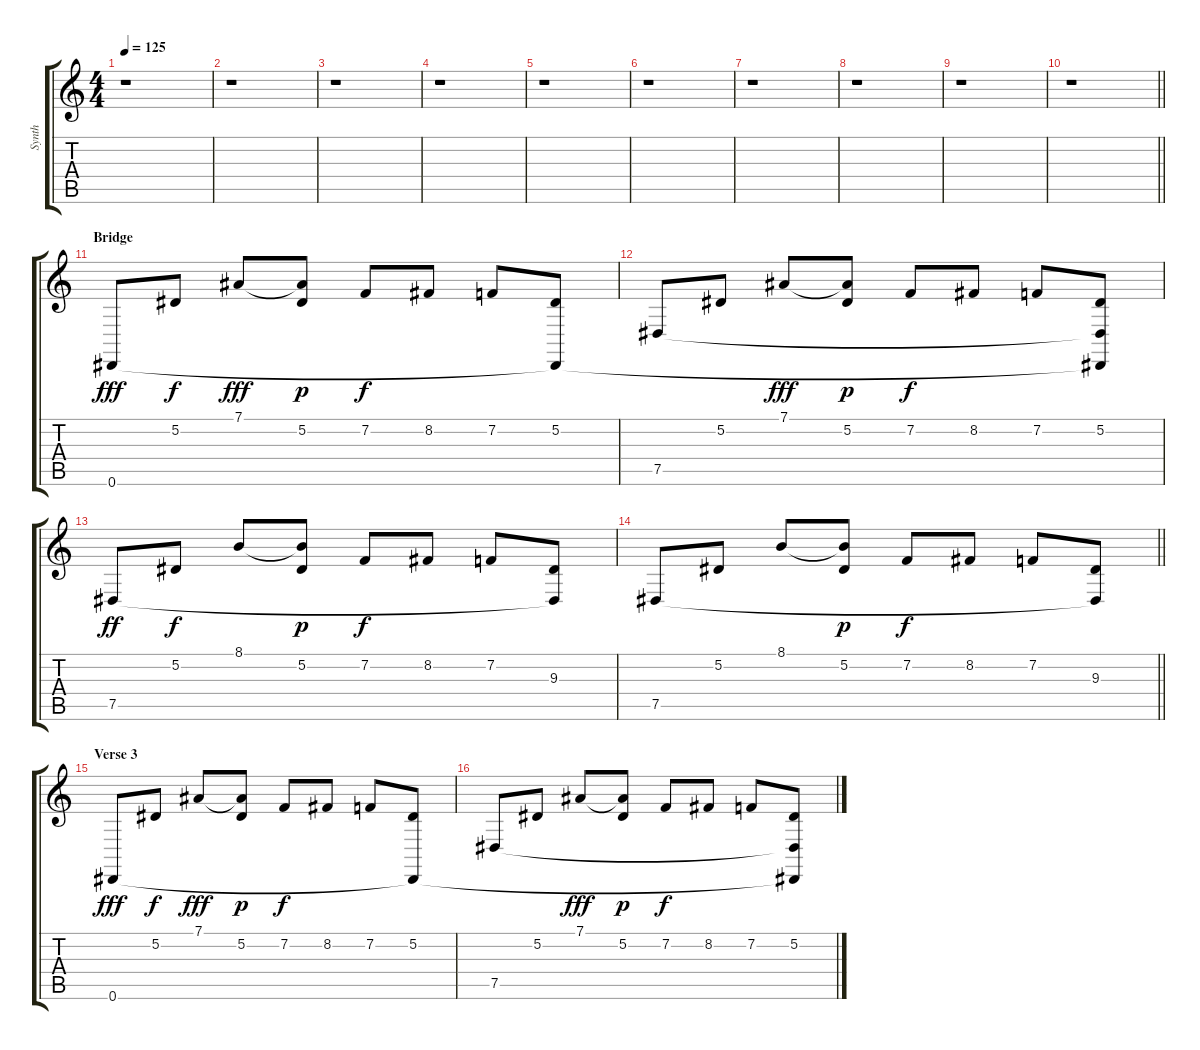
\track ("Synth" "Synth") {instrument acousticgrandpiano}
\staff {score tabs}
\tuning (Eb4 Bb3 Gb3 Db3 Ab2 Eb2) {hide}
\ts (4 4)
\tempo 125
\clef g2
\ks c
r.1{dy f} |
r.1 |
r.1 |
r.1 |
r.1 |
r.1 |
r.1 |
r.1 |
r.1 |
\barLineRight lightlight
r.1 |
\section ("" "Bridge")
0.6.8{dy fff} 5.2.8{dy f} 7.1.8{dy fff} (7.1{t} 5.2).8{dy p} 7.2.8{dy f} 8.2.8 7.2.8 (5.2 0.6{t}).8 |
7.5.8 5.2.8 7.1.8{dy fff} (7.1{t} 5.2).8{dy p} 7.2.8{dy f} 8.2.8 7.2.8 (5.2 7.5{t} 0.6{t}).8 |
7.5.8{dy ff} 5.2.8{dy f} 8.1.8 (8.1{t} 5.2).8{dy p} 7.2.8{dy f} 8.2.8 7.2.8 (9.3 7.5{t}).8 |
\barLineRight lightlight
7.5.8 5.2.8 8.1.8 (8.1{t} 5.2).8{dy p} 7.2.8{dy f} 8.2.8 7.2.8 (9.3 7.5{t}).8 |
\section ("" "Verse 3")
0.6.8{dy fff} 5.2.8{dy f} 7.1.8{dy fff} (7.1{t} 5.2).8{dy p} 7.2.8{dy f} 8.2.8 7.2.8 (5.2 0.6{t}).8 |
7.5.8 5.2.8 7.1.8{dy fff} (7.1{t} 5.2).8{dy p} 7.2.8{dy f} 8.2.8 7.2.8 (5.2 7.5{t} 0.6{t}).8
